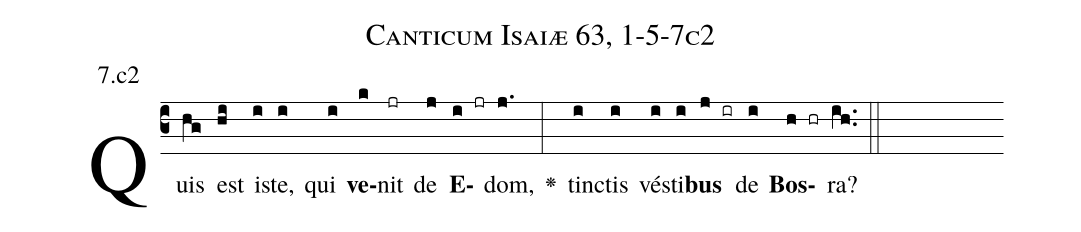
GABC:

name: Canticum Isaiæ 63, 1-5-7c2;
annotation: 7.c2;
%%
(c3)Quis(hg) est(hi) i(i)ste,(i) qui(i) <b>ve</b>(k)nit(jr) de(j) <b>E</b>(i jr)dom,(j.) <v>\greheightstar</v>(:) tin(i)ctis(i) vé(i)sti(i)<b>bus</b>(j ir) de(i) <b>Bos</b>(h hr)ra?(ih..) (::)


%E(i) u(i) o(j) u(i) a(h) e.(ih..) (::)
